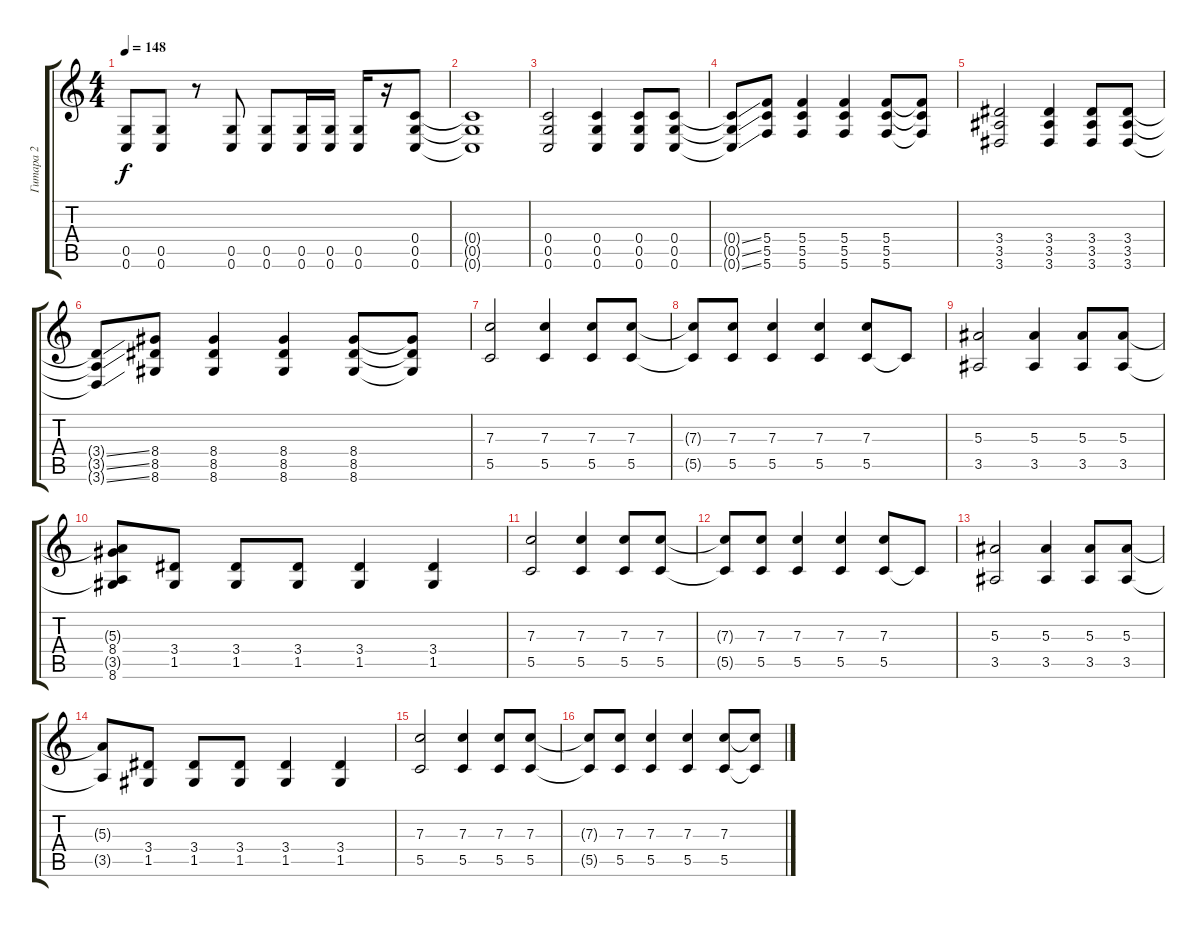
\track ("Гитара 2" "Гитара 2") {instrument distortionguitar}
\staff {score tabs}
\tuning (D4 A3 F3 C3 G2 C2) {hide}
\ts (4 4)
\tempo 148
\clef g2
\ks c
(0.5 0.6).8{dy f} (0.5 0.6).8 r.8 (0.5 0.6).8 (0.5 0.6).8 (0.5 0.6).16 (0.5 0.6).16 (0.5 0.6).16 r.16 (0.4 0.5 0.6).8 |
(0.4{t} 0.5{t} 0.6{t}).1 |
(0.4 0.5 0.6).2{balance 8 instrument electricguitarclean} (0.4 0.5 0.6).4 (0.4 0.5 0.6).8 (0.4 0.5 0.6).8 |
(0.4{ss t} 0.5{ss t} 0.6{ss t}).8 (5.4 5.5 5.6).8 (5.4 5.5 5.6).4 (5.4 5.5 5.6).4 (5.4 5.5 5.6).8 (5.4{t} 5.5{t} 5.6{t}).8 |
(3.4 3.5 3.6).2 (3.4 3.5 3.6).4 (3.4 3.5 3.6).8 (3.4 3.5 3.6).8 |
(3.4{ss t} 3.5{ss t} 3.6{ss t}).8 (8.4 8.5 8.6).8 (8.4 8.5 8.6).4 (8.4 8.5 8.6).4 (8.4 8.5 8.6).8 (8.4{t} 8.5{t} 8.6{t}).8 |
(7.3 5.5).2{volume 9 instrument distortionguitar} (7.3 5.5).4 (7.3 5.5).8 (7.3 5.5).8 |
(7.3{t} 5.5{t}).8 (7.3 5.5).8 (7.3 5.5).4 (7.3 5.5).4 (7.3 5.5).8 5.5{t}.8 |
(5.3 3.5).2 (5.3 3.5).4 (5.3 3.5).8 (5.3 3.5).8 |
(5.3{t} 8.4 3.5{t} 8.6).8 (3.4 1.5).8 (3.4 1.5).8 (3.4 1.5).8 (3.4 1.5).4 (3.4 1.5).4 |
(7.3 5.5).2{volume 9} (7.3 5.5).4 (7.3 5.5).8 (7.3 5.5).8 |
(7.3{t} 5.5{t}).8 (7.3 5.5).8 (7.3 5.5).4 (7.3 5.5).4 (7.3 5.5).8 5.5{t}.8 |
(5.3 3.5).2 (5.3 3.5).4 (5.3 3.5).8 (5.3 3.5).8 |
(5.3{t} 3.5{t}).8 (3.4 1.5).8 (3.4 1.5).8 (3.4 1.5).8 (3.4 1.5).4 (3.4 1.5).4 |
(7.3 5.5).2{volume 9} (7.3 5.5).4 (7.3 5.5).8 (7.3 5.5).8 |
(7.3{t} 5.5{t}).8 (7.3 5.5).8 (7.3 5.5).4 (7.3 5.5).4 (7.3 5.5).8 (7.3{t} 5.5{t}).8
